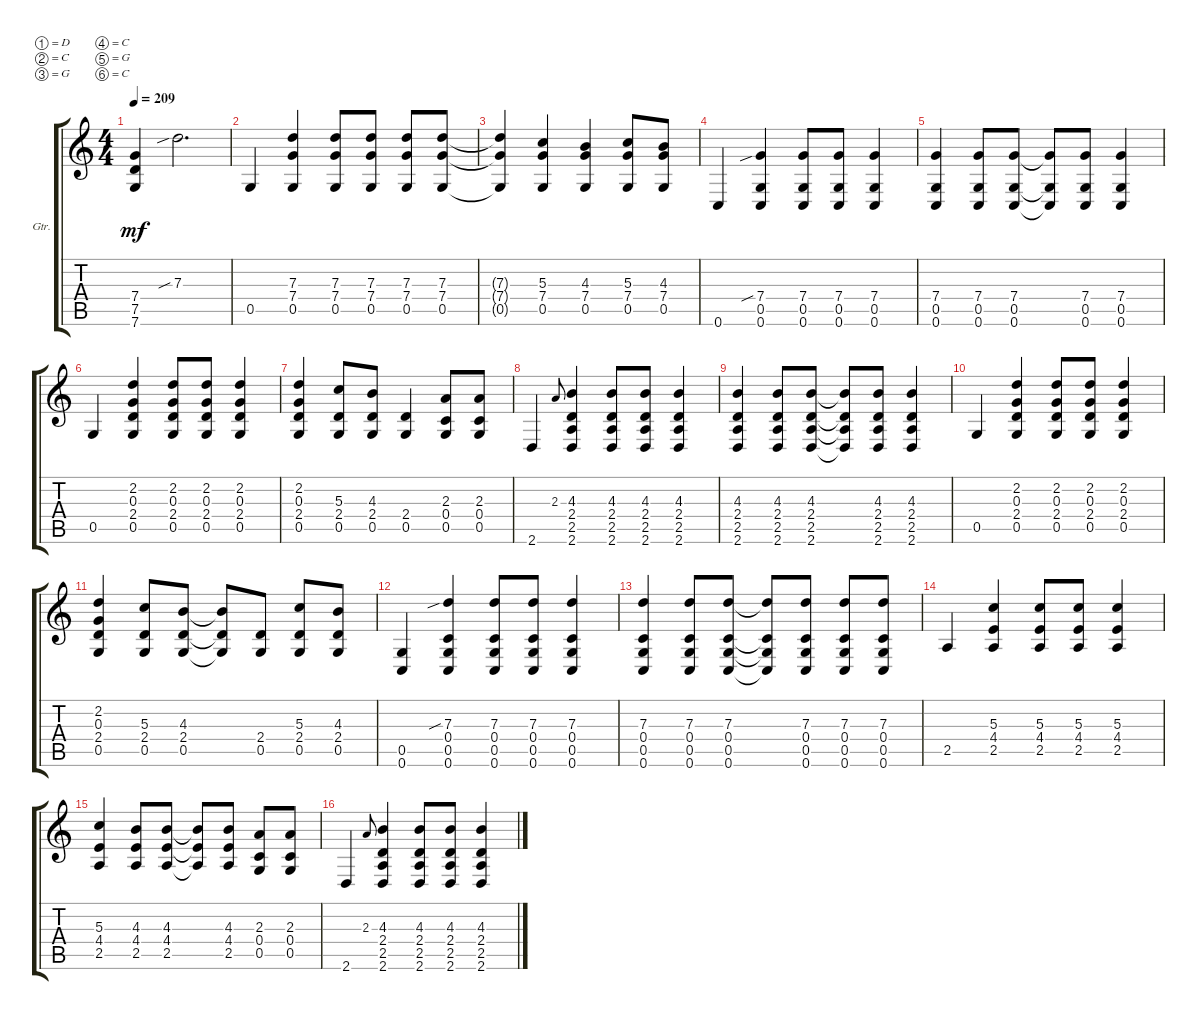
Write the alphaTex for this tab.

\defaultSystemsLayout 4
\bracketExtendMode groupsimilarinstruments
\firstSystemTrackNameOrientation horizontal
\otherSystemsTrackNameOrientation horizontal
\track ("Guitar" "Gtr.") {instrument acousticguitarsteel}
\staff {score tabs}
\tuning (D4 C4 G3 C3 G2 C2)
\ts (4 4)
\tempo 209
\clef g2
\ks c
(7.6 7.5 7.4).4{dy mf} 7.3{sib}.2{d} |
0.5.4 (0.5 7.4 7.3).4 (7.3 7.4 0.5).8 (7.3 7.4 0.5).8 (7.3 7.4 0.5).8 (7.3 7.4 0.5).8 |
(0.5{t} 7.4{t} 7.3{t}).4 (0.5 7.4 5.3).4 (4.3 7.4 0.5).4 (5.3 7.4 0.5).8 (4.3 0.5 7.4).8 |
0.6.4 (7.4{sib} 0.5 0.6).4 (0.6 0.5 7.4).8 (7.4 0.5 0.6).8 (0.6 0.5 7.4).4 |
(7.4 0.5 0.6).4 (0.6 0.5 7.4).8 (7.4 0.5 0.6).8 (0.6{t} 0.5{t} 7.4{t}).8 (7.4 0.5 0.6).8 (7.4 0.5 0.6).4 |
0.5.4 (2.2 0.3 2.4 0.5).4 (2.2 0.5 2.4 0.3).8 (2.2 0.5 2.4 0.3).8 (2.2 0.5 2.4 0.3).4 |
(2.2 0.5 2.4 0.3).4 (5.3 0.5 2.4).8 (2.4 0.5 4.3).8 (2.4 0.5).4 (2.3 0.4 0.5).8 (2.3 0.4 0.5).8 |
2.6.4 2.3.8{gr onbeat} (4.3 2.4 2.5 2.6).4 (2.6 2.5 2.4 4.3).8 (4.3 2.4 2.5 2.6).8 (2.6 2.5 2.4 4.3).4 |
(4.3 2.4 2.5 2.6).4 (2.6 2.5 2.4 4.3).8 (2.6 2.5 2.4 4.3).8 (4.3{t} 2.4{t} 2.5{t} 2.6{t}).8 (2.6 2.5 2.4 4.3).8 (4.3 2.4 2.5 2.6).4 |
0.5.4 (0.5 2.4 0.3 2.2).4 (0.5 2.4 0.3 2.2).8 (2.2 0.3 2.4 0.5).8 (0.5 2.4 0.3 2.2).4 |
(2.2 0.5 2.4 0.3).4 (5.3 2.4 0.5).8 (4.3 0.5 2.4).8 (2.4{t} 4.3{t} 0.5{t}).8 (2.4 0.5).8 (5.3 0.5 2.4).8 (4.3 2.4 0.5).8 |
(0.5 0.6).4 (0.5 0.4 7.3{sib} 0.6).4 (7.3 0.4 0.5 0.6).8 (0.5 0.4 7.3 0.6).8 (7.3 0.4 0.5 0.6).4 |
(0.5 0.4 7.3 0.6).4 (7.3 0.4 0.5 0.6).8 (0.5 0.4 7.3 0.6).8 (7.3{t} 0.4{t} 0.5{t} 0.6{t}).8 (0.5 0.4 7.3 0.6).8 (0.5 0.4 7.3 0.6).8 (0.5 0.4 7.3 0.6).8 |
2.5.4 (2.5 4.4 5.3).4 (5.3 4.4 2.5).8 (2.5 4.4 5.3).8 (5.3 4.4 2.5).4 |
(2.5 4.4 5.3).4 (4.3 4.4 2.5).8 (2.5 4.4 4.3).8 (4.3{t} 4.4{t} 2.5{t}).8 (4.3 4.4 2.5).8 (0.5 0.4 2.3).8 (2.3 0.4 0.5).8 |
2.6.4 2.3.8{gr onbeat} (4.3 2.4 2.5 2.6).4 (2.6 2.5 2.4 4.3).8 (4.3 2.4 2.5 2.6).8 (2.6 2.5 2.4 4.3).4
